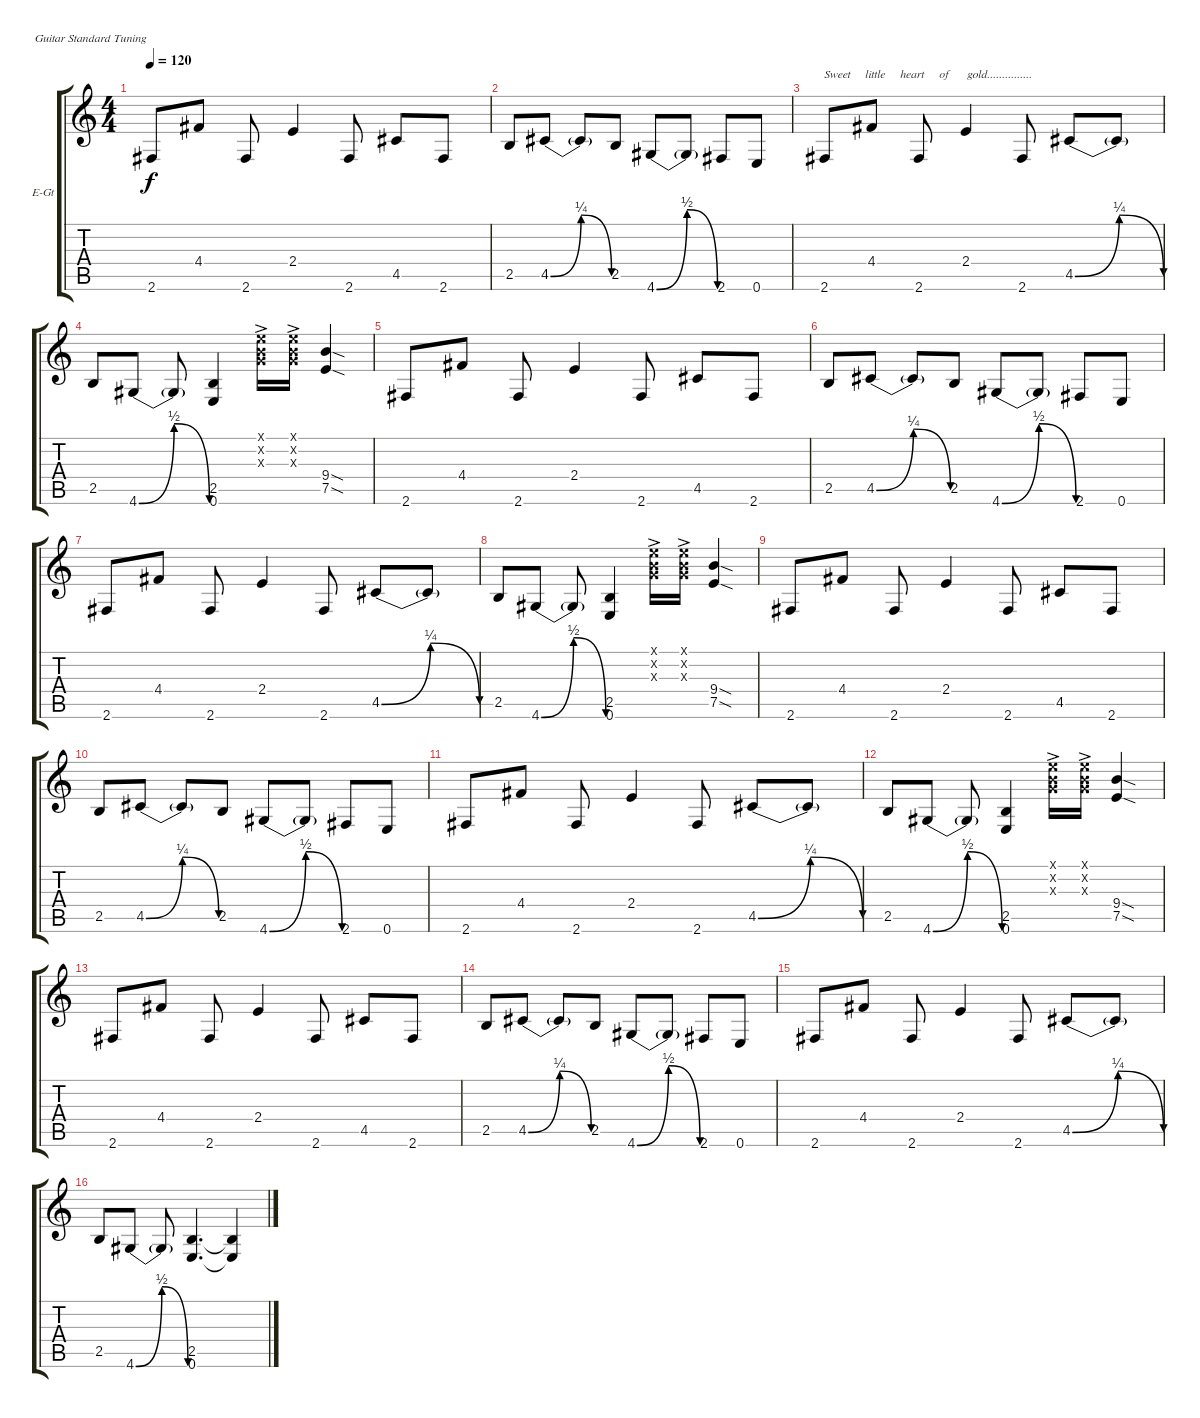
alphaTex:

\defaultSystemsLayout 4
\bracketExtendMode groupsimilarinstruments
\firstSystemTrackNameOrientation horizontal
\otherSystemsTrackNameOrientation horizontal
\track ("Matthias Dieth" "E-Gt") {instrument distortionguitar}
\staff {score tabs}
\tuning (E4 B3 G3 D3 A2 E2)
\ts (4 4)
\tempo 120
\clef g2
\ks c
2.6.8{dy f} 4.4.8 2.6.8 2.4.4 2.6.8 4.5.8 2.6.8 |
2.5.8 4.5{be (bendrelease 0 0 10.2 1 20.4 1 30 0)}.8 4.5{t}.8 2.5.8 4.6{be (bendrelease 0 0 10.799999999999999 2 20.4 2 30 0)}.8 4.6{t}.8 2.6.8 0.6.8 |
2.6.8{txt "Sweet     little     heart     of      gold..............."} 4.4.8 2.6.8 2.4.4 2.6.8 4.5{be (bendrelease 0 0 10.2 1 20.4 1 30 0)}.8 4.5{t}.8 |
2.5.8 4.6{be (bendrelease 0 0 10.799999999999999 2 20.4 2 30 0)}.8 4.6{t}.8 (2.5 0.6).4 (0.1{ac x} 0.2{ac x} 0.3{ac x}).16 (0.1{ac x} 0.2{ac x} 0.3{ac x}).16 (7.5{sod} 9.4{sod}).4 |
2.6.8 4.4.8 2.6.8 2.4.4 2.6.8 4.5.8 2.6.8 |
2.5.8 4.5{be (bendrelease 0 0 10.2 1 20.4 1 30 0)}.8 4.5{t}.8 2.5.8 4.6{be (bendrelease 0 0 10.799999999999999 2 20.4 2 30 0)}.8 4.6{t}.8 2.6.8 0.6.8 |
2.6.8 4.4.8 2.6.8 2.4.4 2.6.8 4.5{be (bendrelease 0 0 10.2 1 20.4 1 30 0)}.8 4.5{t}.8 |
2.5.8 4.6{be (bendrelease 0 0 10.799999999999999 2 20.4 2 30 0)}.8 4.6{t}.8 (2.5 0.6).4 (0.1{ac x} 0.2{ac x} 0.3{ac x}).16 (0.1{ac x} 0.2{ac x} 0.3{ac x}).16 (7.5{sod} 9.4{sod}).4 |
2.6.8 4.4.8 2.6.8 2.4.4 2.6.8 4.5.8 2.6.8 |
2.5.8 4.5{be (bendrelease 0 0 10.2 1 20.4 1 30 0)}.8 4.5{t}.8 2.5.8 4.6{be (bendrelease 0 0 10.799999999999999 2 20.4 2 30 0)}.8 4.6{t}.8 2.6.8 0.6.8 |
2.6.8 4.4.8 2.6.8 2.4.4 2.6.8 4.5{be (bendrelease 0 0 10.2 1 20.4 1 30 0)}.8 4.5{t}.8 |
2.5.8 4.6{be (bendrelease 0 0 10.799999999999999 2 20.4 2 30 0)}.8 4.6{t}.8 (2.5 0.6).4 (0.1{ac x} 0.2{ac x} 0.3{ac x}).16 (0.1{ac x} 0.2{ac x} 0.3{ac x}).16 (7.5{sod} 9.4{sod}).4 |
2.6.8 4.4.8 2.6.8 2.4.4 2.6.8 4.5.8 2.6.8 |
2.5.8 4.5{be (bendrelease 0 0 10.2 1 20.4 1 30 0)}.8 4.5{t}.8 2.5.8 4.6{be (bendrelease 0 0 10.799999999999999 2 20.4 2 30 0)}.8 4.6{t}.8 2.6.8 0.6.8 |
2.6.8 4.4.8 2.6.8 2.4.4 2.6.8 4.5{be (bendrelease 0 0 10.2 1 20.4 1 30 0)}.8 4.5{t}.8 |
2.5.8 4.6{be (bendrelease 0 0 10.799999999999999 2 20.4 2 30 0)}.8 4.6{t}.8 (2.5 0.6).4{d} (0.6{t} 2.5{t}).4
